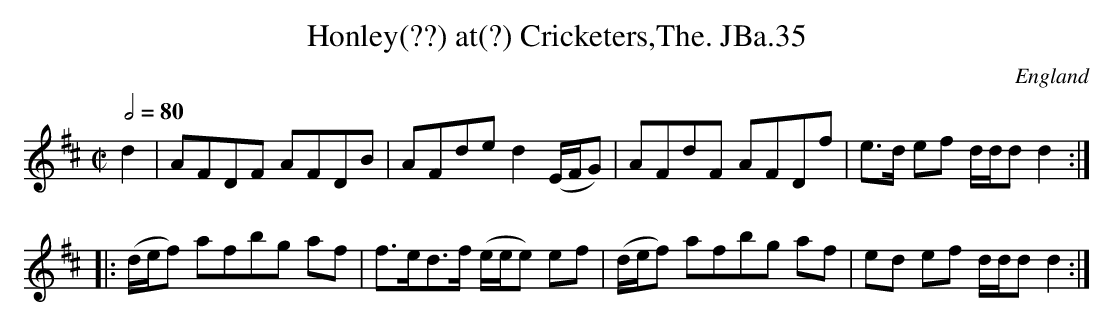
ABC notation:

X:1
T:Honley(??) at(?) Cricketers,The. JBa.35
M:C|
L:1/8
Q:1/2=80
O:England
K:D major
d2 | AFDF AFDB | AFde d2 (E/F/G) |\
AFdF AFDf | e>d ef d/d/d d2 :|!
|:(d/e/f) afbg af | f>ed>f (e/e/e) ef |\
(d/e/f) afbg af | ed ef d/d/d d2:|
